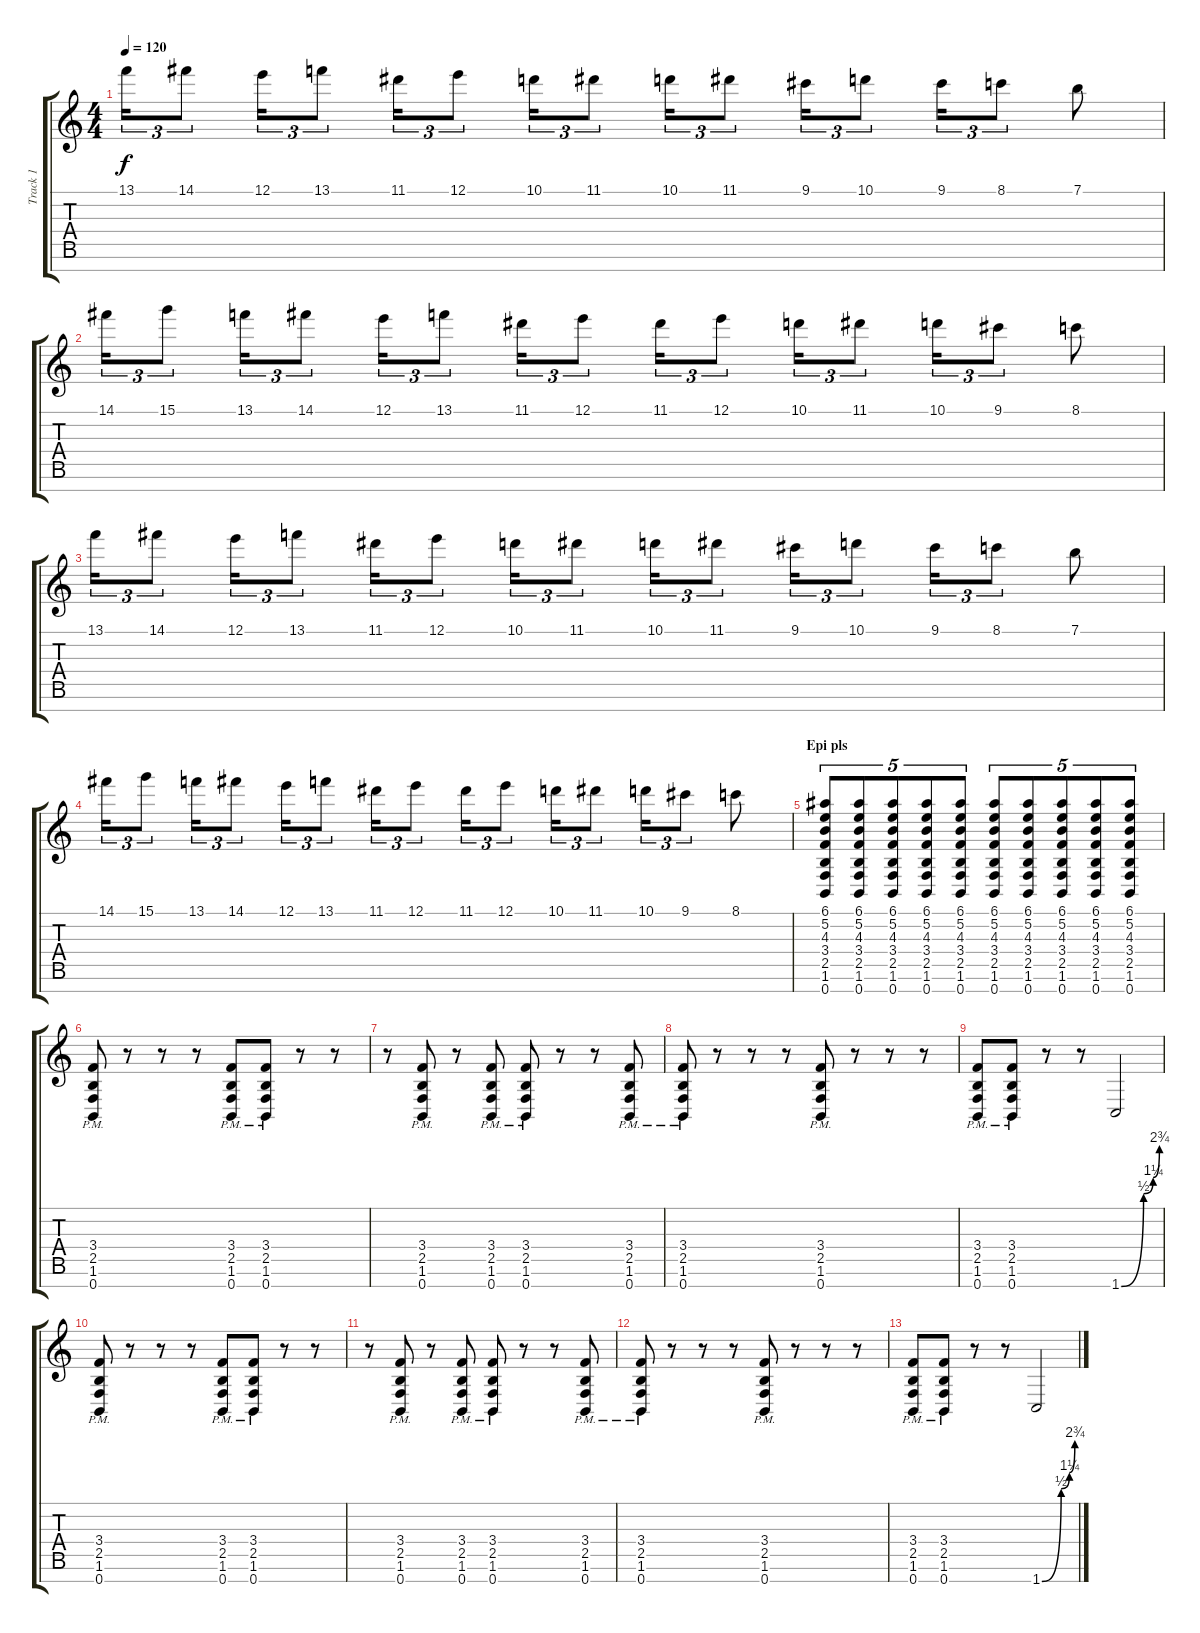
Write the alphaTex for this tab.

\track ("Track 1" "Track 1") {instrument distortionguitar}
\staff {score tabs}
\tuning (E4 B3 G3 D3 A2 E2 B1) {hide}
\ts (4 4)
\tempo 120
\clef g2
\ks c
13.1.16{tu (3 2) dy f} 14.1.8{tu (3 2)} 12.1.16{tu (3 2)} 13.1.8{tu (3 2)} 11.1.16{tu (3 2)} 12.1.8{tu (3 2)} 10.1.16{tu (3 2)} 11.1.8{tu (3 2)} 10.1.16{tu (3 2)} 11.1.8{tu (3 2)} 9.1.16{tu (3 2)} 10.1.8{tu (3 2)} 9.1.16{tu (3 2)} 8.1.8{tu (3 2)} 7.1.8 |
14.1.16{tu (3 2)} 15.1.8{tu (3 2)} 13.1.16{tu (3 2)} 14.1.8{tu (3 2)} 12.1.16{tu (3 2)} 13.1.8{tu (3 2)} 11.1.16{tu (3 2)} 12.1.8{tu (3 2)} 11.1.16{tu (3 2)} 12.1.8{tu (3 2)} 10.1.16{tu (3 2)} 11.1.8{tu (3 2)} 10.1.16{tu (3 2)} 9.1.8{tu (3 2)} 8.1.8 |
13.1.16{tu (3 2)} 14.1.8{tu (3 2)} 12.1.16{tu (3 2)} 13.1.8{tu (3 2)} 11.1.16{tu (3 2)} 12.1.8{tu (3 2)} 10.1.16{tu (3 2)} 11.1.8{tu (3 2)} 10.1.16{tu (3 2)} 11.1.8{tu (3 2)} 9.1.16{tu (3 2)} 10.1.8{tu (3 2)} 9.1.16{tu (3 2)} 8.1.8{tu (3 2)} 7.1.8 |
14.1.16{tu (3 2)} 15.1.8{tu (3 2)} 13.1.16{tu (3 2)} 14.1.8{tu (3 2)} 12.1.16{tu (3 2)} 13.1.8{tu (3 2)} 11.1.16{tu (3 2)} 12.1.8{tu (3 2)} 11.1.16{tu (3 2)} 12.1.8{tu (3 2)} 10.1.16{tu (3 2)} 11.1.8{tu (3 2)} 10.1.16{tu (3 2)} 9.1.8{tu (3 2)} 8.1.8 |
\section ("" "Epi pls")
(6.1 5.2 4.3 3.4 2.5 1.6 0.7).8{tu (5 4)} (6.1 5.2 4.3 3.4 2.5 1.6 0.7).8{tu (5 4)} (6.1 5.2 4.3 3.4 2.5 1.6 0.7).8{tu (5 4)} (6.1 5.2 4.3 3.4 2.5 1.6 0.7).8{tu (5 4)} (6.1 5.2 4.3 3.4 2.5 1.6 0.7).8{tu (5 4)} (6.1 5.2 4.3 3.4 2.5 1.6 0.7).8{tu (5 4)} (6.1 5.2 4.3 3.4 2.5 1.6 0.7).8{tu (5 4)} (6.1 5.2 4.3 3.4 2.5 1.6 0.7).8{tu (5 4)} (6.1 5.2 4.3 3.4 2.5 1.6 0.7).8{tu (5 4)} (6.1 5.2 4.3 3.4 2.5 1.6 0.7).8{tu (5 4)} |
(3.4{pm} 2.5{pm} 1.6{pm} 0.7{pm}).8 r.8 r.8 r.8 (3.4{pm} 2.5{pm} 1.6{pm} 0.7{pm}).8 (3.4{pm} 2.5{pm} 1.6{pm} 0.7{pm}).8 r.8 r.8 |
r.8 (3.4{pm} 2.5{pm} 1.6{pm} 0.7{pm}).8 r.8 (3.4{pm} 2.5{pm} 1.6{pm} 0.7{pm}).8 (3.4{pm} 2.5{pm} 1.6{pm} 0.7{pm}).8 r.8 r.8 (3.4{pm} 2.5{pm} 1.6{pm} 0.7{pm}).8 |
(3.4{pm} 2.5{pm} 1.6{pm} 0.7{pm}).8 r.8 r.8 r.8 (3.4{pm} 2.5{pm} 1.6{pm} 0.7{pm}).8 r.8 r.8 r.8 |
(3.4{pm} 2.5{pm} 1.6{pm} 0.7{pm}).8 (3.4{pm} 2.5{pm} 1.6{pm} 0.7{pm}).8 r.8 r.8 1.7{be (custom 0 0 35 2 50 5 60 11)}.2 |
(3.4{pm} 2.5{pm} 1.6{pm} 0.7{pm}).8 r.8 r.8 r.8 (3.4{pm} 2.5{pm} 1.6{pm} 0.7{pm}).8 (3.4{pm} 2.5{pm} 1.6{pm} 0.7{pm}).8 r.8 r.8 |
r.8 (3.4{pm} 2.5{pm} 1.6{pm} 0.7{pm}).8 r.8 (3.4{pm} 2.5{pm} 1.6{pm} 0.7{pm}).8 (3.4{pm} 2.5{pm} 1.6{pm} 0.7{pm}).8 r.8 r.8 (3.4{pm} 2.5{pm} 1.6{pm} 0.7{pm}).8 |
(3.4{pm} 2.5{pm} 1.6{pm} 0.7{pm}).8 r.8 r.8 r.8 (3.4{pm} 2.5{pm} 1.6{pm} 0.7{pm}).8 r.8 r.8 r.8 |
(3.4{pm} 2.5{pm} 1.6{pm} 0.7{pm}).8 (3.4{pm} 2.5{pm} 1.6{pm} 0.7{pm}).8 r.8 r.8 1.7{be (custom 0 0 35 2 50 5 60 11)}.2
